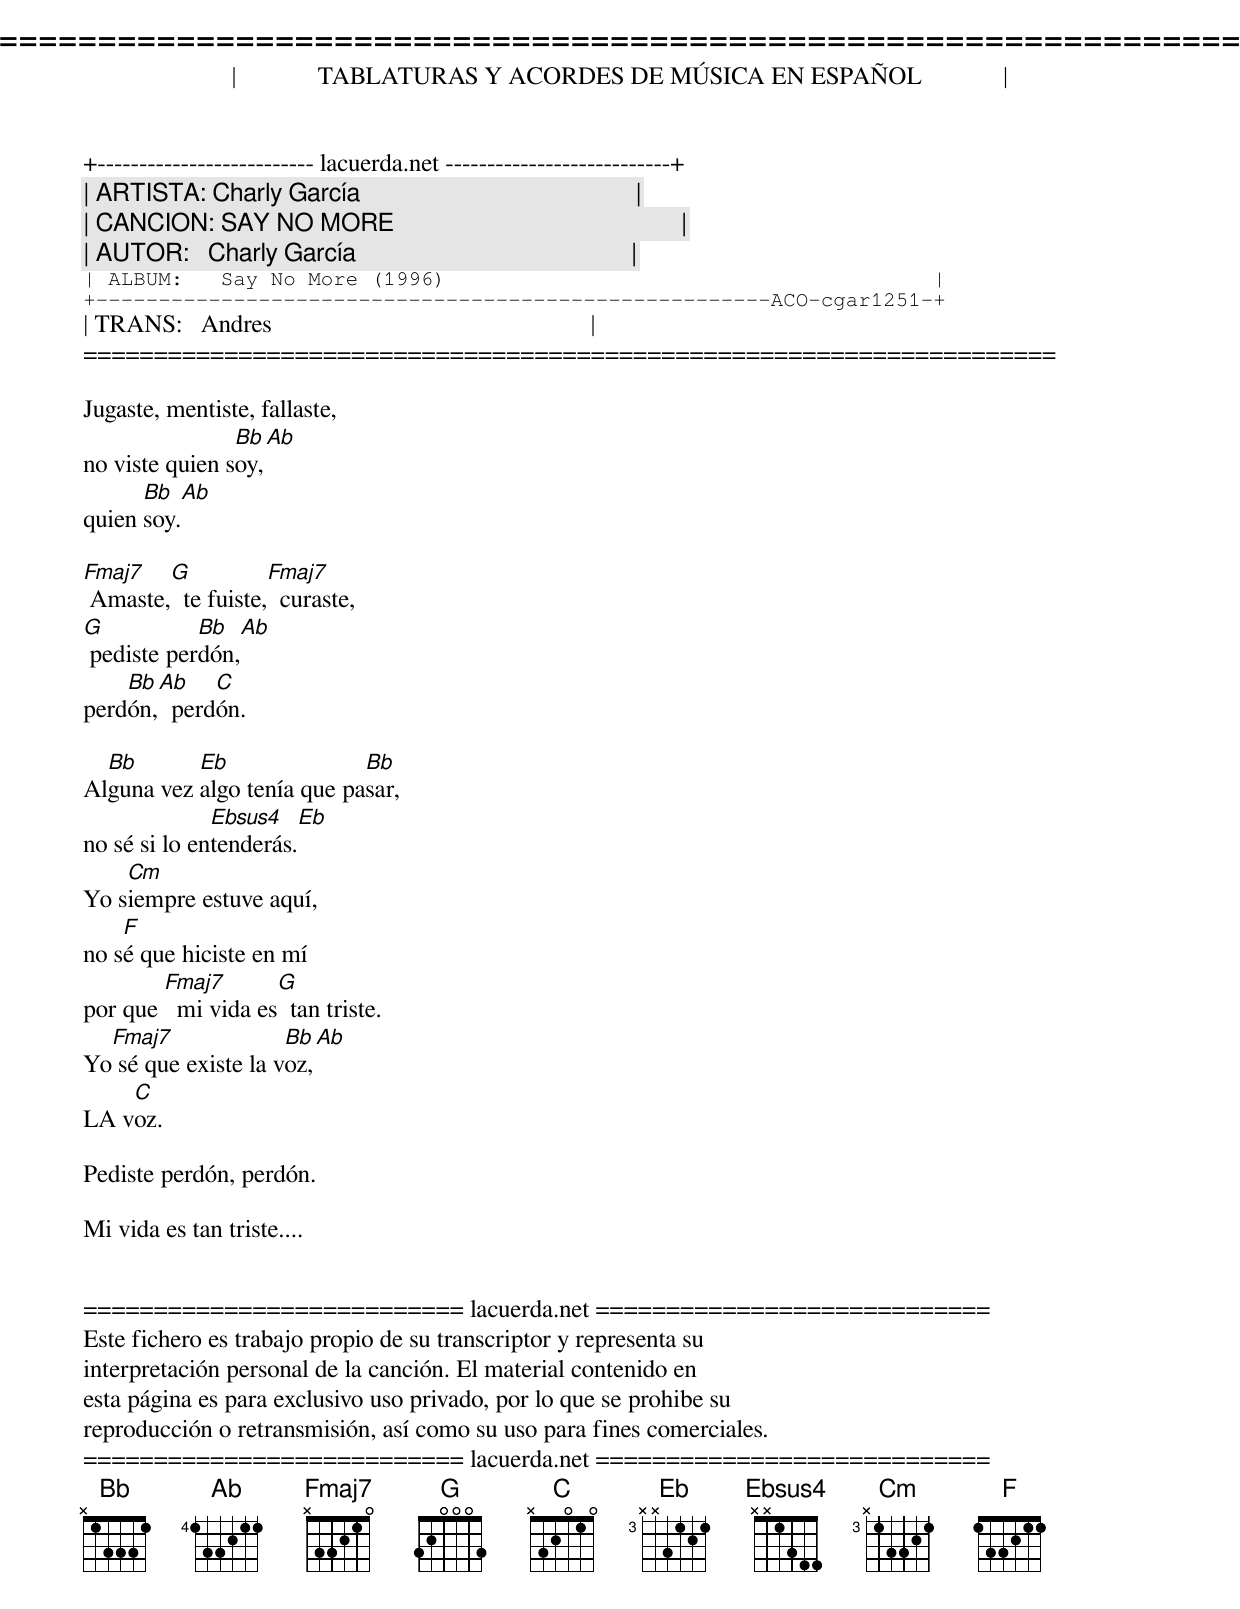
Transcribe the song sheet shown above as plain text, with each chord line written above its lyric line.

=====================================================================
|             TABLATURAS Y ACORDES DE MÚSICA EN ESPAÑOL             |
+-------------------------- lacuerda.net ---------------------------+
| ARTISTA: Charly García                                            |
| CANCION: SAY NO MORE                                              |
| AUTOR:   Charly García                                            |
| ALBUM:   Say No More (1996)                                       |
+------------------------------------------------------ACO-cgar1251-+
| TRANS:   Andres                                                   |
=====================================================================

Jugaste, mentiste, fallaste,
                Bb    Ab
no viste quien soy,
      Bb    Ab
quien soy.

Fmaj7   G           Fmaj7
 Amaste,  te fuiste,  curaste,
G           Bb    Ab
 pediste perdón,
    Bb Ab    C
perdón,  perdón.

  Bb       Eb               Bb
Alguna vez algo tenía que pasar,
              Ebsus4      Eb
no sé si lo entenderás.
    Cm
Yo siempre estuve aquí,
    F
no sé que hiciste en mí
        Fmaj7       G
por que   mi vida es  tan triste.
  Fmaj7              Bb    Ab
Yo sé que existe la voz,
    C
LA voz.

Pediste perdón, perdón.

Mi vida es tan triste....


=========================== lacuerda.net ============================
Este fichero es trabajo propio de su transcriptor y representa su
interpretación personal de la canción. El material contenido en
esta página es para exclusivo uso privado, por lo que se prohibe su
reproducción o retransmisión, así como su uso para fines comerciales.
=========================== lacuerda.net ============================
